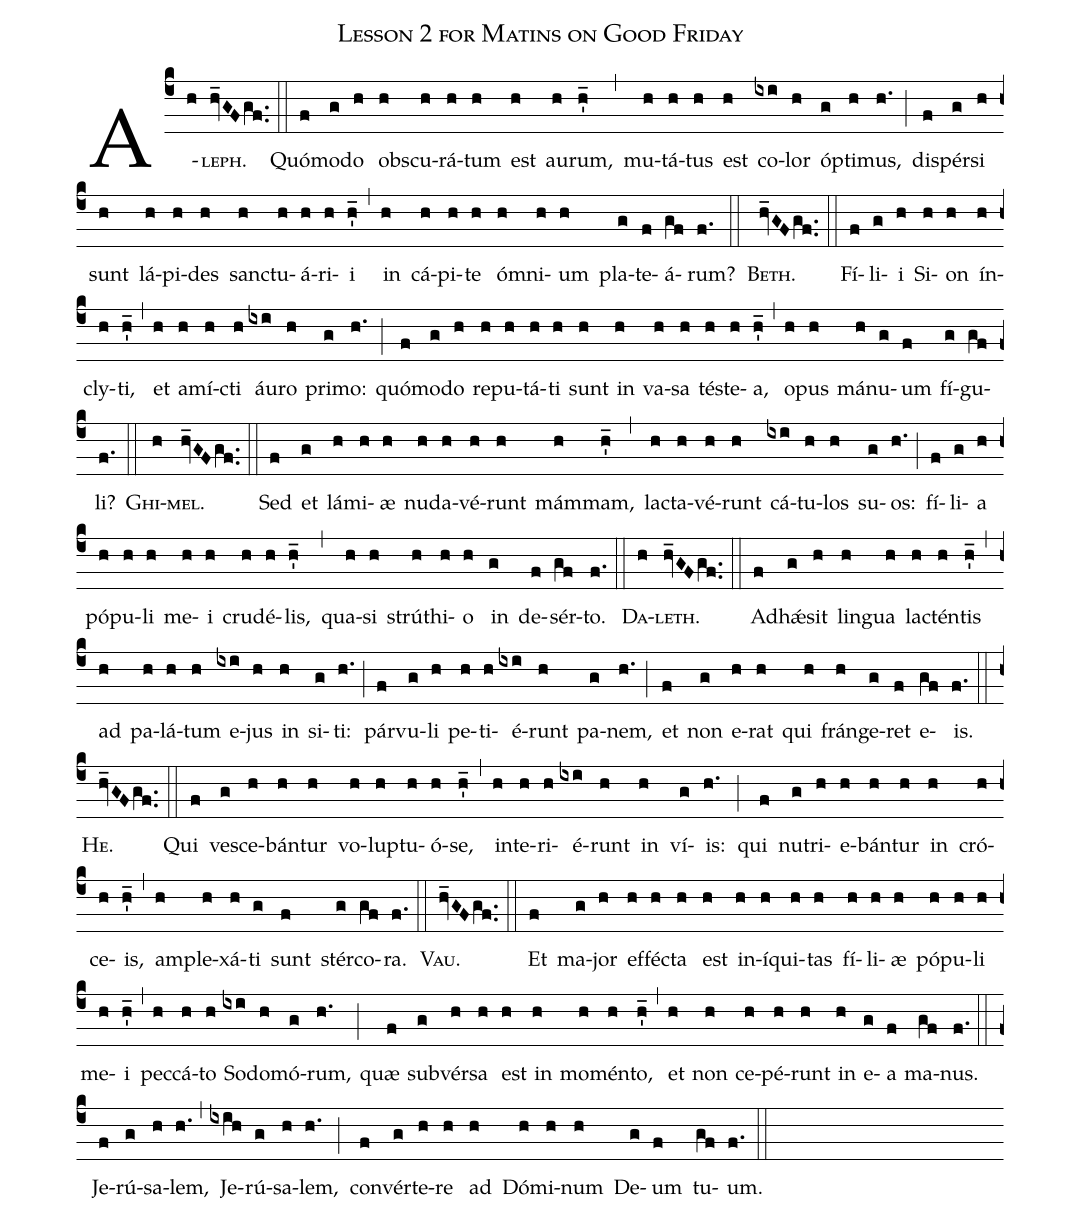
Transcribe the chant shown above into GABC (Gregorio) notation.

name: Lesson 2 for Matins on Good Friday;
%%
(c4)A(h)<sc>leph</sc>.(hv_GFgf..) (::)
Quó(f)mo(g)do(h) obs(h)cu(h)rá(h)tum(h) est(h) au(h)rum,(h'_) (,) mu(h)tá(h)tus(h) est(h) co(ixi)lor(h) óp(g)ti(h)mus,(h.) (;) di(f)spér(g)si(h) sunt(h) lá(h)pi(h)des(h) san(h)ctu(h)á(h)ri(h)i(h'_) (,) in(h) cá(h)pi(h)te(h) óm(h)ni(h)um(h) pla(g)te(f)á(gf)rum?(f.) (::)

<sc>Beth</sc>.(hv_GFgf..) (::)
Fí(f)li(g)i(h) Si(h)on(h) ín(h)cly(h)ti,(h'_) (,) et(h) a(h)mí(h)cti(h) áu(ixi)ro(h) pri(g)mo:(h.) (;) quó(f)mo(g)do(h) re(h)pu(h)tá(h)ti(h) sunt(h) in(h) va(h)sa(h) té(h)ste(h)a,(h'_) (,) o(h)pus(h) má(h)nu(g)um(f) fí(g)gu(gf)li?(f.) (::)

<sc>Ghi</sc>(h)<sc>mel</sc>.(hv_GFgf..) (::)
Sed(f) et(g) lá(h)mi(h)æ(h) nu(h)da(h)vé(h)runt(h) mám(h)mam,(h'_) (,) la(h)cta(h)vé(h)runt(h) cá(ixi)tu(h)los(h) su(g)os:(h.) (;) fí(f)li(g)a(h) pó(h)pu(h)li(h) me(h)i(h) cru(h)dé(h)lis,(h'_) (,) qua(h)si(h) strú(h)thi(h)o(h) in(g) de(f)sér(gf)to.(f.) (::)

<sc>Da</sc>(h)<sc>leth</sc>.(hv_GFgf..) (::)
Ad(f)h<sp>'ae</sp>(g)sit(h) lin(h)gua(h) la(h)ctén(h)tis(h'_) (,) ad(h) pa(h)lá(h)tum(h) e(ixi)jus(h) in(h) si(g)ti:(h.) (;) pár(f)vu(g)li(h) pe(h)ti(h)é(ixi)runt(h) pa(g)nem,(h.) (;) et(f) non(g) e(h)rat(h) qui(h) frán(h)ge(g)ret(f) e(gf)is.(f.) (::)

<sc>He</sc>.(hv_GFgf..) (::)
Qui(f) ve(g)sce(h)bán(h)tur(h) vo(h)lup(h)tu(h)ó(h)se,(h'_) (,) in(h)te(h)ri(h)é(ixi)runt(h) in(h) ví(g)is:(h.) (;) qui(f) nu(g)tri(h)e(h)bán(h)tur(h) in(h) cró(h)ce(h)is,(h'_) (,) am(h)ple(h)xá(h)ti(g) sunt(f) stér(g)co(gf)ra.(f.) (::)

<sc>Vau</sc>.(hv_GFgf..) (::)
Et(f) ma(g)jor(h) ef(h)fé(h)cta(h) est(h) in(h)í(h)qui(h)tas(h) fí(h)li(h)æ(h) pó(h)pu(h)li(h) me(h)i(h'_) (,) pec(h)cá(h)to(h) So(ixi)do(h)mó(g)rum,(h.) (;) quæ(f) sub(g)vér(h)sa(h) est(h) in(h) mo(h)mén(h)to,(h'_) (,) et(h) non(h) ce(h)pé(h)runt(h) in(h) e(g)a(f) ma(gf)nus.(f.) (::)
Je(f)rú(g)sa(h)lem,(h.) (,) Je(ixih)rú(g)sa(h)lem,(h.) (;) con(f)vér(g)te(h)re(h) ad(h) Dó(h)mi(h)num(h) De(g)um(f) tu(gf)um.(f.) (::)
